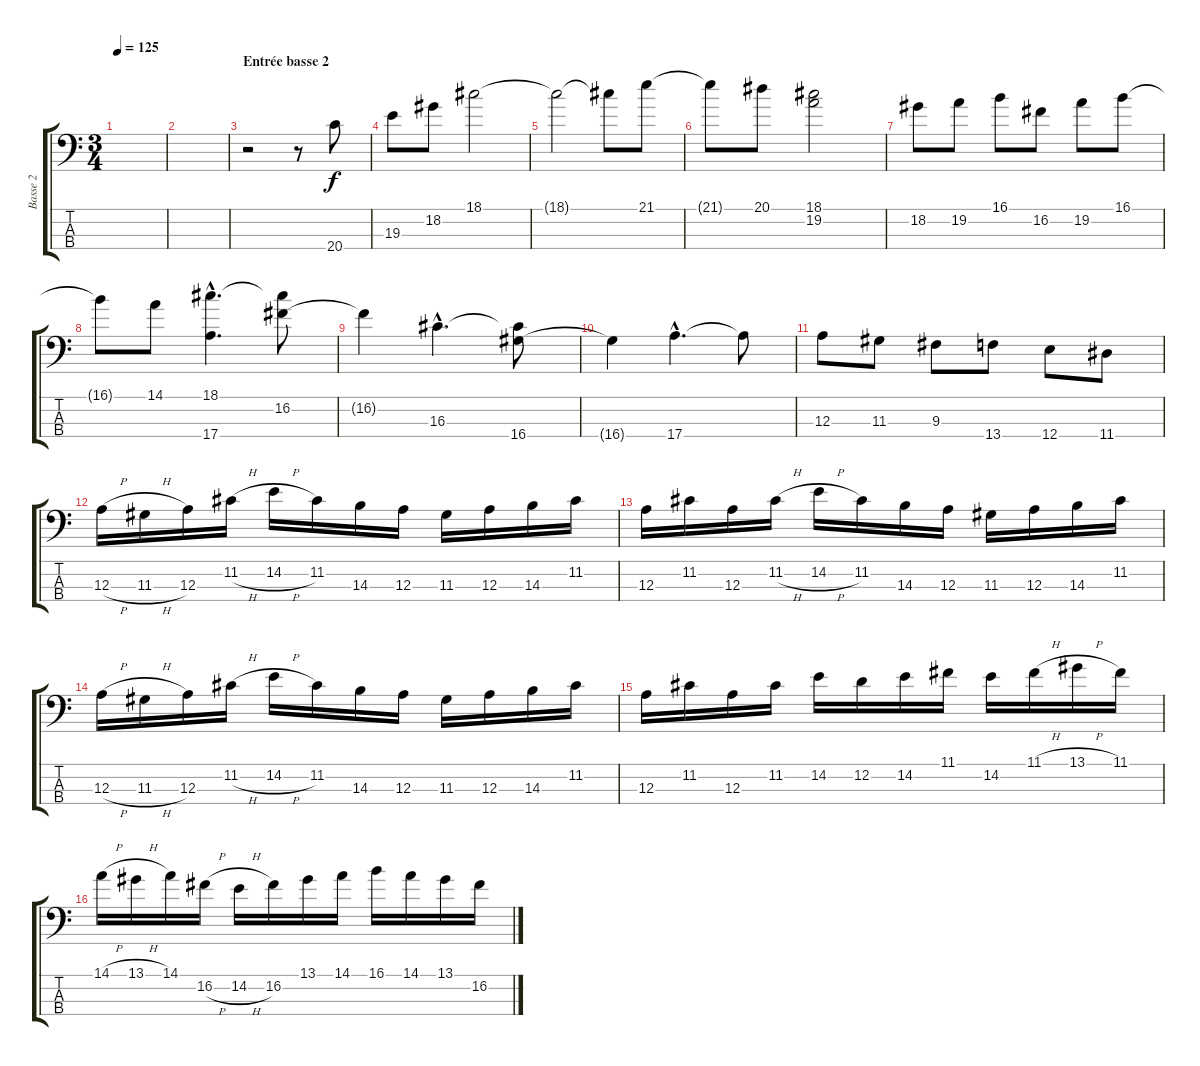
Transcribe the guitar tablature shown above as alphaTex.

\track ("Basse 2" "Basse 2") {instrument electricbassfinger}
\staff {score tabs}
\tuning (G2 D2 A1 E1) {hide}
\ts (3 4)
\tempo 125
\clef f4
\ks c
|
|
\section ("" "Entrée basse 2")
r.2{volume 15 balance 12} r.8 20.4.8 |
19.3.8 18.2.8 18.1.2 |
18.1{t}.2 18.1{t}.8 21.1.8 |
21.1{t}.8 20.1.8 (18.1 19.2).2 |
18.2.8 19.2.8 16.1.8 16.2.8 19.2.8 16.1.8 |
16.1{t}.8 14.1.8 (18.1{hac} 17.4{hac}).4{d} (18.1{t} 16.2).8 |
16.2{t}.4 16.3{hac}.4{d} (16.3{t} 16.4).8 |
16.4{t}.4 17.4{hac}.4{d} 17.4{t}.8 |
12.3.8 11.3.8 9.3.8 13.4.8 12.4.8 11.4.8 |
12.3{h}.16 11.3{h}.16 12.3.16 11.2{h}.16 14.2{h}.16 11.2.16 14.3.16 12.3.16 11.3.16 12.3.16 14.3.16 11.2.16 |
12.3.16 11.2.16 12.3.16 11.2{h}.16 14.2{h}.16 11.2.16 14.3.16 12.3.16 11.3.16 12.3.16 14.3.16 11.2.16 |
12.3{h}.16 11.3{h}.16 12.3.16 11.2{h}.16 14.2{h}.16 11.2.16 14.3.16 12.3.16 11.3.16 12.3.16 14.3.16 11.2.16 |
12.3.16 11.2.16 12.3.16 11.2.16 14.2.16 12.2.16 14.2.16 11.1.16 14.2.16 11.1{h}.16 13.1{h}.16 11.1.16 |
14.1{h}.16 13.1{h}.16 14.1.16 16.2{h}.16 14.2{h}.16 16.2.16 13.1.16 14.1.16 16.1.16 14.1.16 13.1.16 16.2.16
